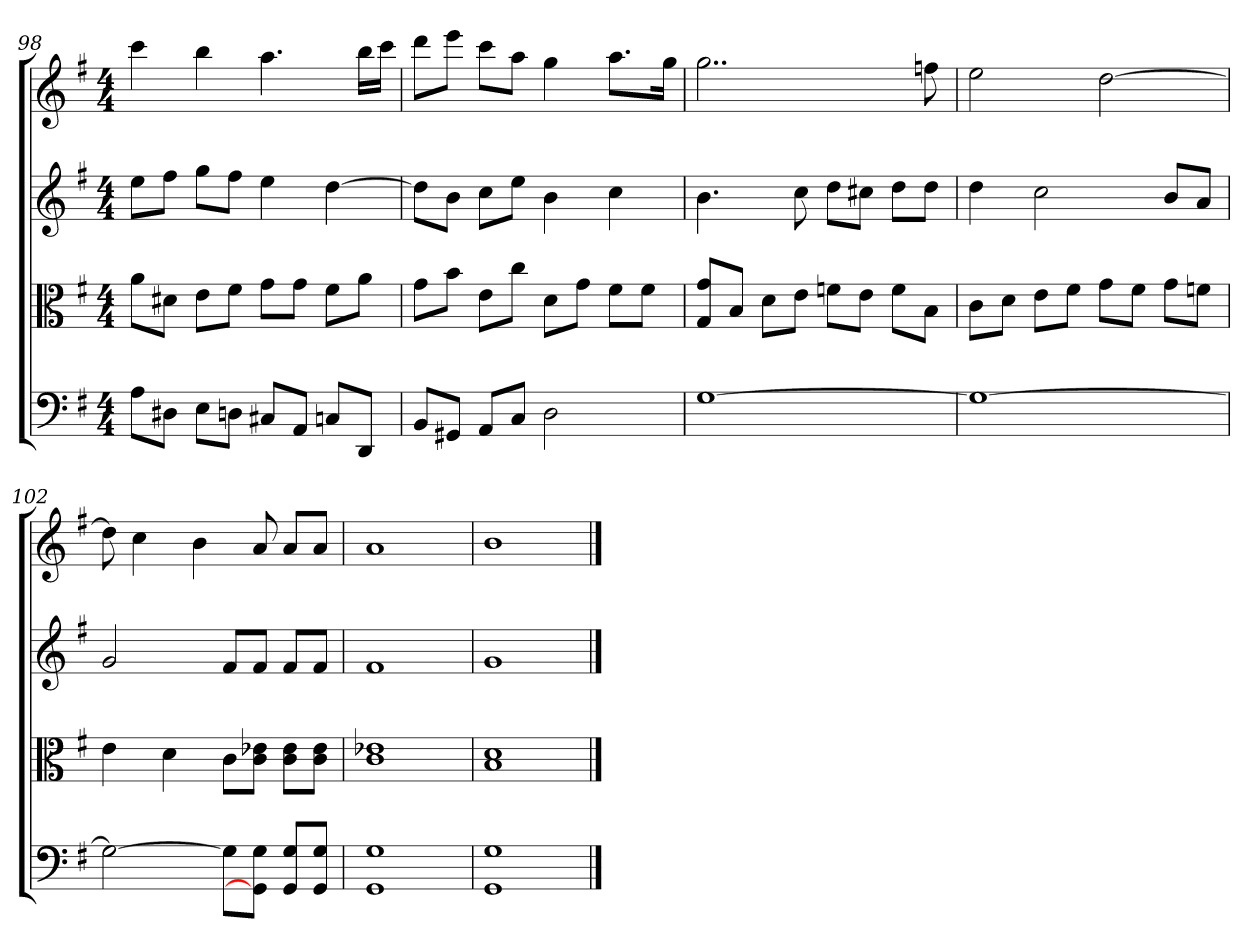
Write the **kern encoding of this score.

**kern	**kern	**kern	**kern
*part4	*part3	*part2	*part1
*staff4	*staff3	*staff2	*staff1
*clefF4	*clefC3	*	*
*k[f#]	*k[f#]	*k[f#]	*k[f#]
*G:	*G:	*G:	*G:
*M4/4	*M4/4	*M4/4	*M4/4
=98	=98	=98	=98
8A\L	8a\L	8eeL	4ccc
8D#X\J	8d#X\J	8ff#J	.
8E\L	8e\L	8ggL	4bb
8Dn\J	8f#\J	8ff#J	.
8C#X/L	8g\L	4ee	4.aa
8AA/J	8g\J	.	.
8Cn/L	8f#\L	[4dd	.
8DD/J	8a\J	.	16bbLL
.	.	.	16cccJJ
=99	=99	=99	=99
8BB/L	8g\L	8ddL]	8dddL
8GG#X/J	8b\J	8bJ	8eeeJ
8AA/L	8e\L	8ccL	8cccL
8C/J	8cc\J	8eeJ	8aaJ
2D	8d\L	4b	4gg
.	8g\J	.	.
.	8f#\L	4cc	8.aaL
.	8f#\J	.	.
.	.	.	16ggJk
=100	=100	=100	=100
[1G	8G/ 8g/L	4.b	2..gg
.	8B/J	.	.
.	8d\L	.	.
.	8e\J	8cc	.
.	8fn\L	8ddL	.
.	8e\J	8cc#XJ	.
.	8f\L	8ddL	.
.	8B\J	8ddJ	8ffn
=101	=101	=101	=101
1G_	8c\L	4dd	2ee
.	8d\J	.	.
.	8e\L	2cc	.
.	8f#\J	.	.
.	8g\L	.	[2dd
.	8f#\J	.	.
.	8g\L	8bL	.
.	8fn\J	8aJ	.
=102	=102	=102	=102
2G_	4e	2g	8dd]
.	.	.	4cc
.	4d	.	.
.	.	.	4b
8G\L]	8c\L	8f#L	.
8GG]\ 8G\J	8c\ 8e-X\J	8f#J	8a
8GG/ 8G/L	8c\ 8e-\L	8f#L	8aL
8GG/ 8G/J	8c\ 8e-\J	8f#J	8aJ
=103	=103	=103	=103
1GG 1G	1c 1e-X	1f#	1a
=104	=104	=104	=104
1GG 1G	1B 1d	1g	1b
==	==	==	==
*-	*-	*-	*-
